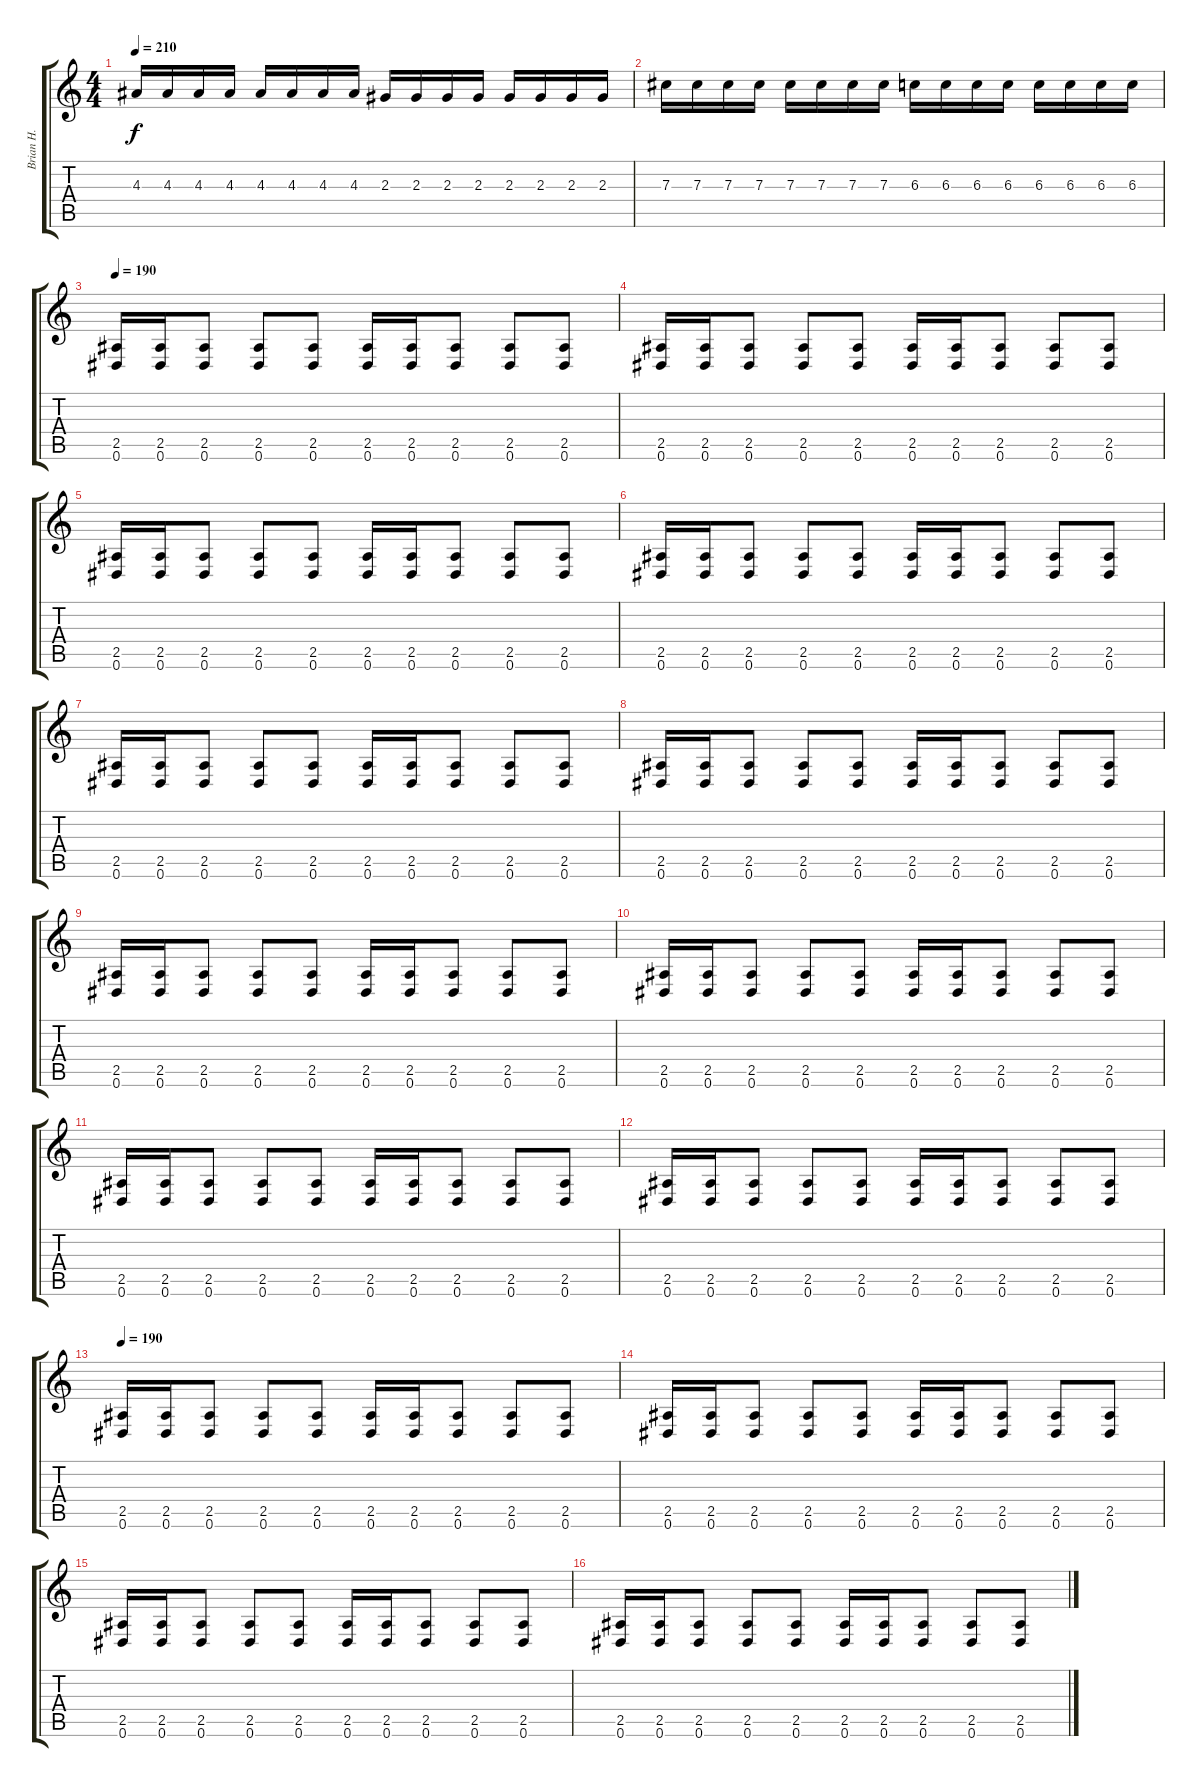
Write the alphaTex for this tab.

\track ("Brian H." "Brian H.") {instrument distortionguitar}
\staff {score tabs}
\tuning (Eb4 Bb3 Gb3 Db3 Ab2 Eb2) {hide}
\ts (4 4)
\tempo 210
\clef g2
\ks c
4.3.16{dy f} 4.3.16 4.3.16 4.3.16 4.3.16 4.3.16 4.3.16 4.3.16 2.3.16 2.3.16 2.3.16 2.3.16 2.3.16 2.3.16 2.3.16 2.3.16 |
7.3.16 7.3.16 7.3.16 7.3.16 7.3.16 7.3.16 7.3.16 7.3.16 6.3.16 6.3.16 6.3.16 6.3.16 6.3.16 6.3.16 6.3.16 6.3.16 |
\tempo 190
(2.5 0.6).16 (2.5 0.6).16 (2.5 0.6).8 (2.5 0.6).8 (2.5 0.6).8 (2.5 0.6).16 (2.5 0.6).16 (2.5 0.6).8 (2.5 0.6).8 (2.5 0.6).8 |
(2.5 0.6).16 (2.5 0.6).16 (2.5 0.6).8 (2.5 0.6).8 (2.5 0.6).8 (2.5 0.6).16 (2.5 0.6).16 (2.5 0.6).8 (2.5 0.6).8 (2.5 0.6).8 |
(2.5 0.6).16 (2.5 0.6).16 (2.5 0.6).8 (2.5 0.6).8 (2.5 0.6).8 (2.5 0.6).16 (2.5 0.6).16 (2.5 0.6).8 (2.5 0.6).8 (2.5 0.6).8 |
(2.5 0.6).16 (2.5 0.6).16 (2.5 0.6).8 (2.5 0.6).8 (2.5 0.6).8 (2.5 0.6).16 (2.5 0.6).16 (2.5 0.6).8 (2.5 0.6).8 (2.5 0.6).8 |
(2.5 0.6).16 (2.5 0.6).16 (2.5 0.6).8 (2.5 0.6).8 (2.5 0.6).8 (2.5 0.6).16 (2.5 0.6).16 (2.5 0.6).8 (2.5 0.6).8 (2.5 0.6).8 |
(2.5 0.6).16 (2.5 0.6).16 (2.5 0.6).8 (2.5 0.6).8 (2.5 0.6).8 (2.5 0.6).16 (2.5 0.6).16 (2.5 0.6).8 (2.5 0.6).8 (2.5 0.6).8 |
(2.5 0.6).16 (2.5 0.6).16 (2.5 0.6).8 (2.5 0.6).8 (2.5 0.6).8 (2.5 0.6).16 (2.5 0.6).16 (2.5 0.6).8 (2.5 0.6).8 (2.5 0.6).8 |
(2.5 0.6).16 (2.5 0.6).16 (2.5 0.6).8 (2.5 0.6).8 (2.5 0.6).8 (2.5 0.6).16 (2.5 0.6).16 (2.5 0.6).8 (2.5 0.6).8 (2.5 0.6).8 |
(2.5 0.6).16 (2.5 0.6).16 (2.5 0.6).8 (2.5 0.6).8 (2.5 0.6).8 (2.5 0.6).16 (2.5 0.6).16 (2.5 0.6).8 (2.5 0.6).8 (2.5 0.6).8 |
(2.5 0.6).16 (2.5 0.6).16 (2.5 0.6).8 (2.5 0.6).8 (2.5 0.6).8 (2.5 0.6).16 (2.5 0.6).16 (2.5 0.6).8 (2.5 0.6).8 (2.5 0.6).8 |
\tempo 190
(2.5 0.6).16 (2.5 0.6).16 (2.5 0.6).8 (2.5 0.6).8 (2.5 0.6).8 (2.5 0.6).16 (2.5 0.6).16 (2.5 0.6).8 (2.5 0.6).8 (2.5 0.6).8 |
(2.5 0.6).16 (2.5 0.6).16 (2.5 0.6).8 (2.5 0.6).8 (2.5 0.6).8 (2.5 0.6).16 (2.5 0.6).16 (2.5 0.6).8 (2.5 0.6).8 (2.5 0.6).8 |
(2.5 0.6).16 (2.5 0.6).16 (2.5 0.6).8 (2.5 0.6).8 (2.5 0.6).8 (2.5 0.6).16 (2.5 0.6).16 (2.5 0.6).8 (2.5 0.6).8 (2.5 0.6).8 |
(2.5 0.6).16 (2.5 0.6).16 (2.5 0.6).8 (2.5 0.6).8 (2.5 0.6).8 (2.5 0.6).16 (2.5 0.6).16 (2.5 0.6).8 (2.5 0.6).8 (2.5 0.6).8
